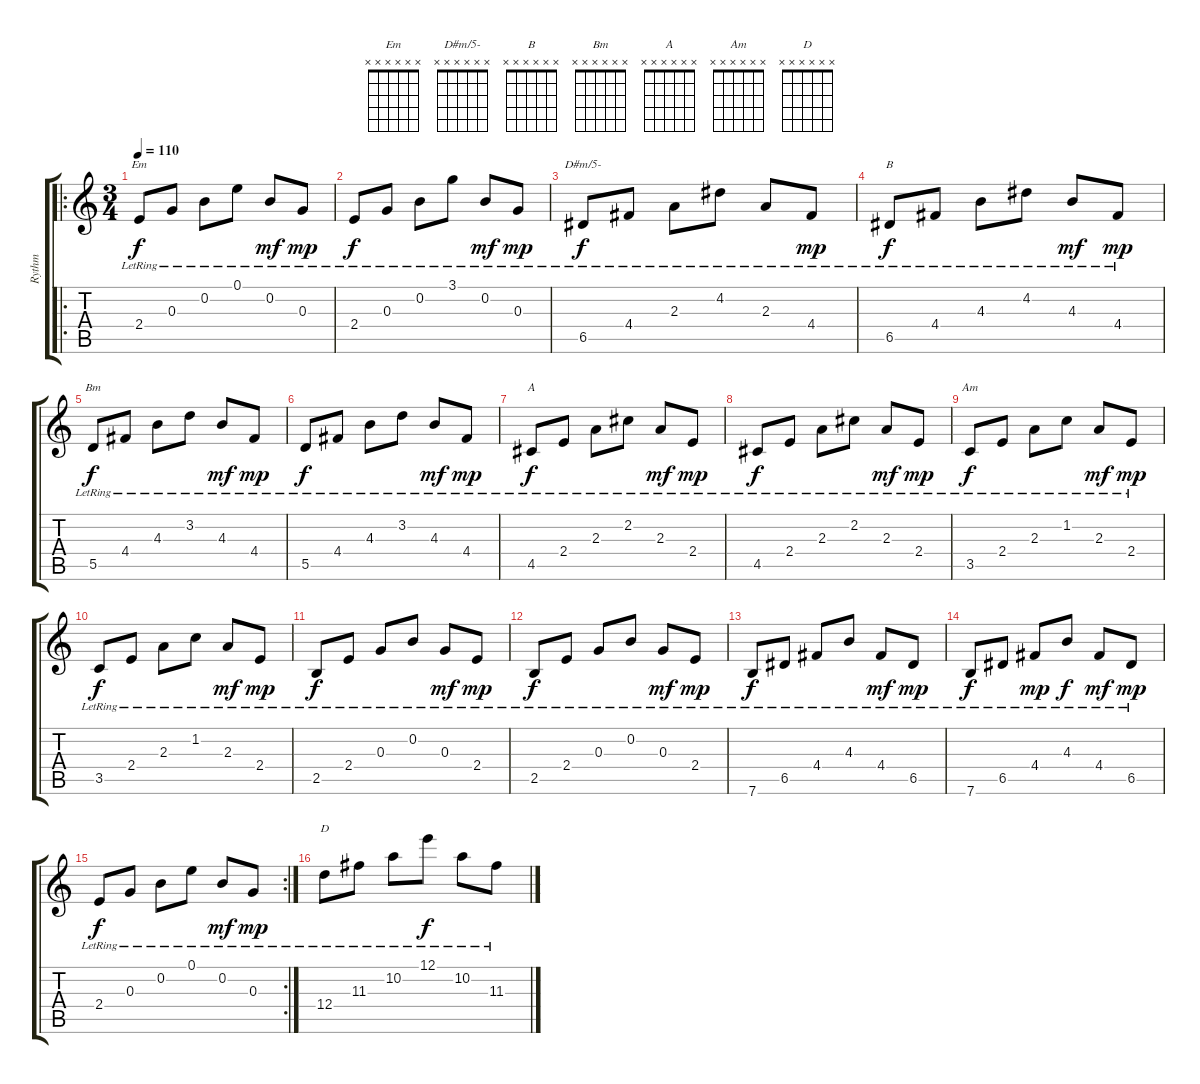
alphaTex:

\track ("Rythm" "Rythm") {instrument acousticguitarsteel}
\staff {score tabs}
\tuning (E4 B3 G3 D3 A2 E2) {hide}
\chord ("Em" x x x x x x)
\chord ("D#m/5-" x x x x x x)
\chord ("B" x x x x x x)
\chord ("Bm" x x x x x x)
\chord ("A" x x x x x x)
\chord ("Am" x x x x x x)
\chord ("D" x x x x x x)
\ro
\ts (3 4)
\tempo 110
\clef g2
\ks c
2.4{lr}.8{ch "Em" dy f volume 13 instrument acousticguitarsteel} 0.3{lr}.8 0.2{lr}.8 0.1{lr}.8 0.2{lr}.8{dy mf} 0.3{lr}.8{dy mp} |
2.4{lr}.8{dy f} 0.3{lr}.8 0.2{lr}.8 3.1{lr}.8 0.2{lr}.8{dy mf} 0.3{lr}.8{dy mp} |
6.5{lr}.8{ch "D#m/5-" dy f} 4.4{lr}.8 2.3{lr}.8 4.2{lr}.8 2.3{lr}.8 4.4{lr}.8{dy mp} |
6.5{lr}.8{ch "B" dy f} 4.4{lr}.8 4.3{lr}.8 4.2{lr}.8 4.3{lr}.8{dy mf} 4.4{lr}.8{dy mp} |
5.5{lr}.8{ch "Bm" dy f} 4.4{lr}.8 4.3{lr}.8 3.2{lr}.8 4.3{lr}.8{dy mf} 4.4{lr}.8{dy mp} |
5.5{lr}.8{dy f} 4.4{lr}.8 4.3{lr}.8 3.2{lr}.8 4.3{lr}.8{dy mf} 4.4{lr}.8{dy mp} |
4.5{lr}.8{ch "A" dy f} 2.4{lr}.8 2.3{lr}.8 2.2{lr}.8 2.3{lr}.8{dy mf} 2.4{lr}.8{dy mp} |
4.5{lr}.8{dy f} 2.4{lr}.8 2.3{lr}.8 2.2{lr}.8 2.3{lr}.8{dy mf} 2.4{lr}.8{dy mp} |
3.5{lr}.8{ch "Am" dy f} 2.4{lr}.8 2.3{lr}.8 1.2{lr}.8 2.3{lr}.8{dy mf} 2.4{lr}.8{dy mp} |
3.5{lr}.8{dy f} 2.4{lr}.8 2.3{lr}.8 1.2{lr}.8 2.3{lr}.8{dy mf} 2.4{lr}.8{dy mp} |
2.5{lr}.8{dy f} 2.4{lr}.8 0.3{lr}.8 0.2{lr}.8 0.3{lr}.8{dy mf} 2.4{lr}.8{dy mp} |
2.5{lr}.8{dy f} 2.4{lr}.8 0.3{lr}.8 0.2{lr}.8 0.3{lr}.8{dy mf} 2.4{lr}.8{dy mp} |
7.6{lr}.8{dy f} 6.5{lr}.8 4.4{lr}.8 4.3{lr}.8 4.4{lr}.8{dy mf} 6.5{lr}.8{dy mp} |
7.6{lr}.8{dy f} 6.5{lr}.8 4.4{lr}.8{dy mp} 4.3{lr}.8{dy f} 4.4{lr}.8{dy mf} 6.5{lr}.8{dy mp} |
\rc 2
2.4{lr}.8{dy f} 0.3{lr}.8 0.2{lr}.8 0.1{lr}.8 0.2{lr}.8{dy mf} 0.3{lr}.8{dy mp} |
12.4{lr}.8{ch "D" volume 0} 11.3{lr}.8 10.2{lr}.8 12.1{lr}.8{dy f} 10.2{lr}.8 11.3{lr}.8
